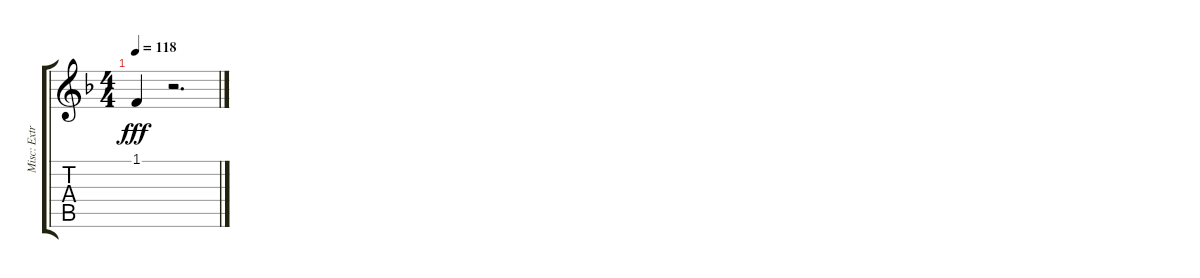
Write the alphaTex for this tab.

\track ("Misc: Extra" "Misc: Extr") {instrument synthstrings1}
\staff {score tabs}
\tuning (E4 B3 G3 D3 A2 E2) {hide}
\ts (4 4)
\tempo 118
\clef g2
\ks f
1.1{t}.4{dy fff} r.2{d}
